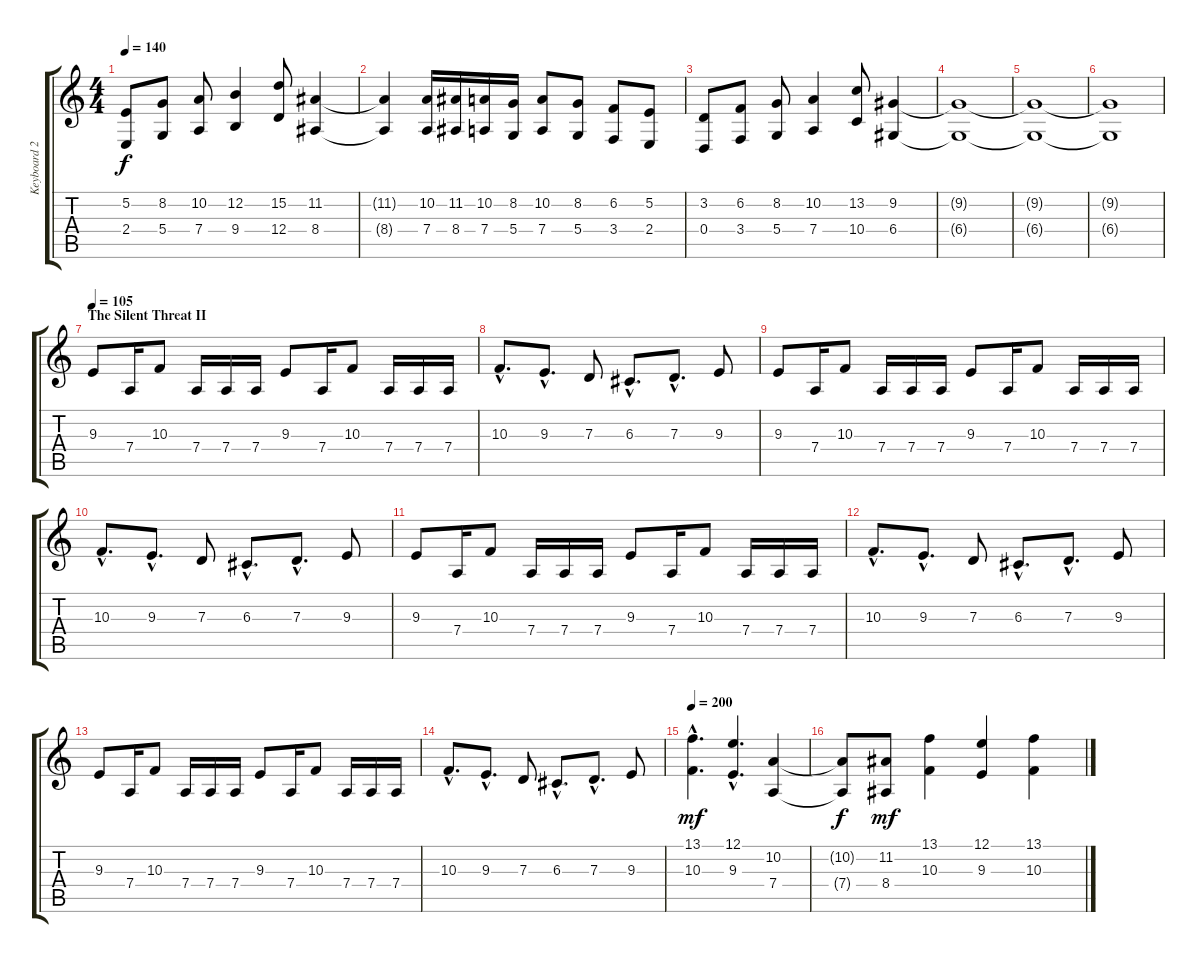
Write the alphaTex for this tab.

\track ("Keyboard 2" "Keyboard 2") {instrument synthstrings1}
\staff {score tabs}
\tuning (E4 B3 G3 D3 A2 E2) {hide}
\ts (4 4)
\tempo 140
\clef g2
\ks c
(5.2 2.4).8{dy f} (8.2 5.4).8 (10.2 7.4).8 (12.2 9.4).4 (15.2 12.4).8 (11.2 8.4).4 |
(11.2{t} 8.4{t}).4 (10.2 7.4).16 (11.2 8.4).16 (10.2 7.4).16 (8.2 5.4).16 (10.2 7.4).8 (8.2 5.4).8 (6.2 3.4).8 (5.2 2.4).8 |
(3.2 0.4).8 (6.2 3.4).8 (8.2 5.4).8 (10.2 7.4).4 (13.2 10.4).8 (9.2 6.4).4 |
(9.2{t} 6.4{t}).1 |
(9.2{t} 6.4{t}).1 |
(9.2{t} 6.4{t}).1 |
\section ("" "The Silent Threat II")
\tempo 105
9.3.8 7.4.16 10.3.8 7.4.16 7.4.16 7.4.16 9.3.8 7.4.16 10.3.8 7.4.16 7.4.16 7.4.16 |
10.3{hac}.8{d} 9.3{hac}.8{d} 7.3.8 6.3{hac}.8{d} 7.3{hac}.8{d} 9.3.8 |
9.3.8 7.4.16 10.3.8 7.4.16 7.4.16 7.4.16 9.3.8 7.4.16 10.3.8 7.4.16 7.4.16 7.4.16 |
10.3{hac}.8{d} 9.3{hac}.8{d} 7.3.8 6.3{hac}.8{d} 7.3{hac}.8{d} 9.3.8 |
9.3.8 7.4.16 10.3.8 7.4.16 7.4.16 7.4.16 9.3.8 7.4.16 10.3.8 7.4.16 7.4.16 7.4.16 |
10.3{hac}.8{d} 9.3{hac}.8{d} 7.3.8 6.3{hac}.8{d} 7.3{hac}.8{d} 9.3.8 |
9.3.8 7.4.16 10.3.8 7.4.16 7.4.16 7.4.16 9.3.8 7.4.16 10.3.8 7.4.16 7.4.16 7.4.16 |
10.3{hac}.8{d} 9.3{hac}.8{d} 7.3.8 6.3{hac}.8{d} 7.3{hac}.8{d} 9.3.8 |
\section ("" "")
\tempo 200
(13.1{hac} 10.3{hac}).4{d dy mf} (12.1{hac} 9.3{hac}).4{d} (10.2 7.4).4 |
(10.2{t} 7.4{t}).8{dy f} (11.2 8.4).8{dy mf} (13.1 10.3).4 (12.1 9.3).4 (13.1 10.3).4
